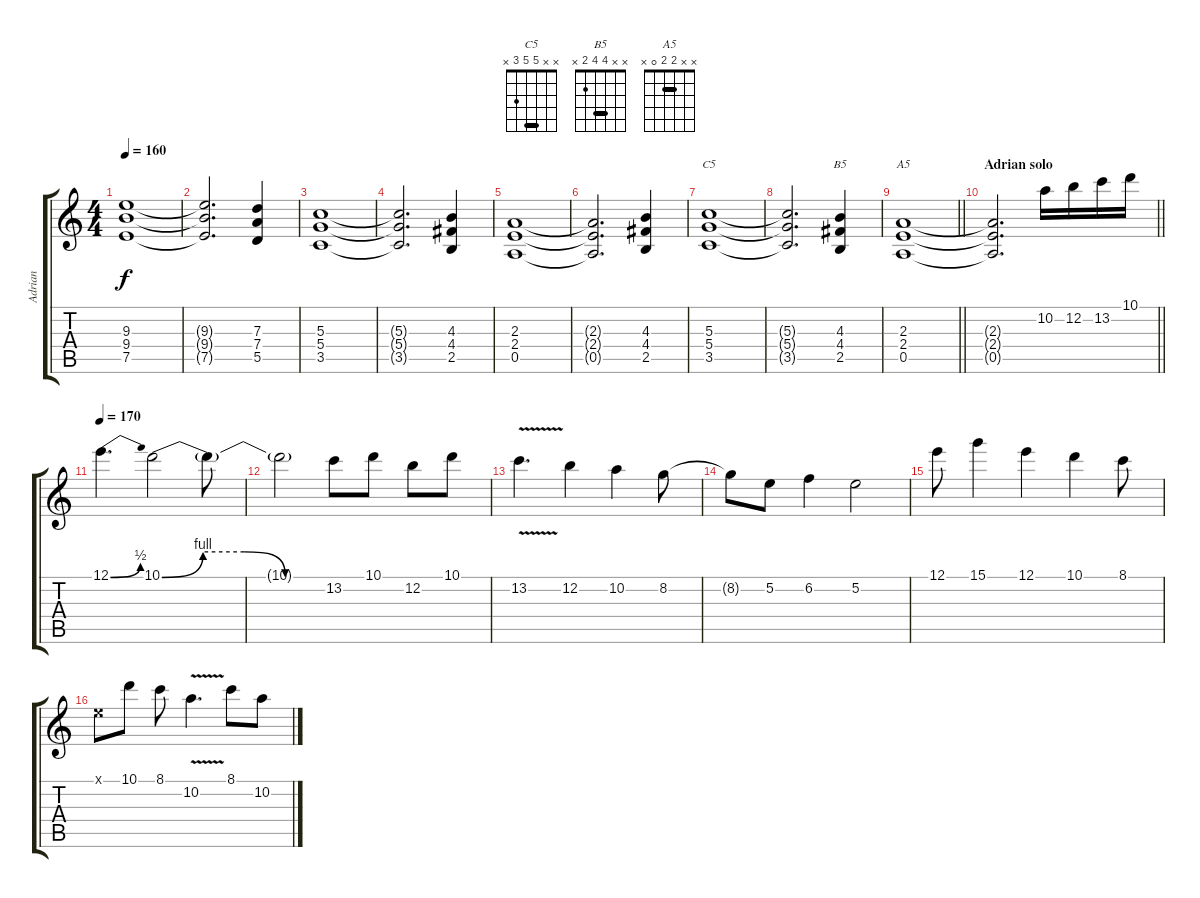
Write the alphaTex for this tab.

\track ("Adrian" "Adrian") {instrument overdrivenguitar}
\staff {score tabs}
\tuning (E4 B3 G3 D3 A2 E2) {hide}
\chord ("C5" x x 5 5 3 x) {barre 5}
\chord ("B5" x x 4 4 2 x) {barre 4}
\chord ("A5" x x 2 2 0 x) {barre 2}
\ts (4 4)
\tempo 160
\clef g2
\ks c
(9.3 9.4 7.5).1{dy f} |
(9.3{t} 9.4{t} 7.5{t}).2{d} (7.3 7.4 5.5).4 |
(5.3 5.4 3.5).1 |
(5.3{t} 5.4{t} 3.5{t}).2{d} (4.3 4.4 2.5).4 |
(2.3 2.4 0.5).1 |
(2.3{t} 2.4{t} 0.5{t}).2{d} (4.3 4.4 2.5).4 |
(5.3 5.4 3.5).1{ch "C5" balance 8} |
(5.3{t} 5.4{t} 3.5{t}).2{d} (4.3 4.4 2.5).4{ch "B5"} |
\barLineRight lightlight
(2.3 2.4 0.5).1{ch "A5"} |
\section ("" "Adrian solo")
\barLineRight lightlight
(2.3{t} 2.4{t} 0.5{t}).2{d} 10.2.16{volume 16} 12.2.16 13.2.16 10.1.16 |
\tempo 170
12.1{be (bend 0 0 60 2)}.4{d} 10.1{be (custom 0 0 15 4 30 4 45 0 60 0)}.2 10.1{t}.8 |
10.1{t}.2 13.2.8 10.1.8 12.2.8 10.1.8 |
13.2{v}.4{d} 12.2.4 10.2.4 8.2.8 |
8.2{t}.8 5.2.8 6.2.4 5.2.2 |
12.1.8 15.1.4 12.1.4 10.1.4 8.1.8 |
0.1{x}.8 10.1.8 8.1.8 10.2{v}.4{d} 8.1.8 10.2.8
